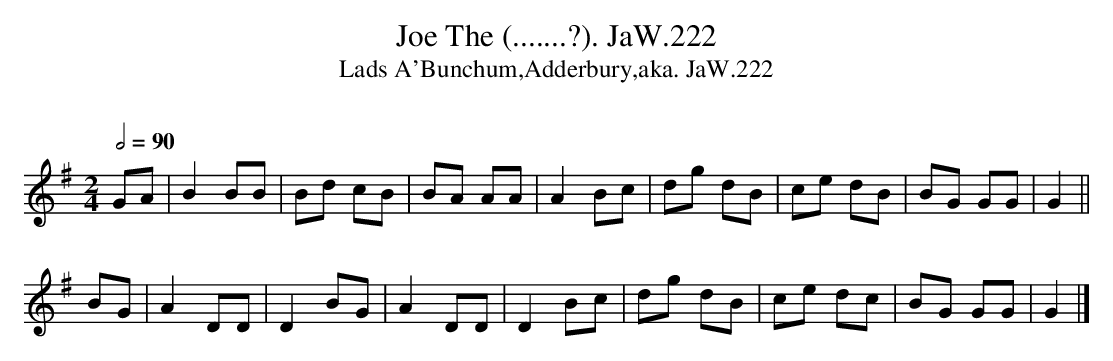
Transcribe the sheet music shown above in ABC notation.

X:1
T:Joe The (.......?). JaW.222
T:Lads A'Bunchum,Adderbury,aka. JaW.222
M:2/4
L:1/8
Q:1/2=90
O:
K:G
GA|B2BB|Bd cB|BA AA|A2 Bc|dg dB|ce dB|BG GG|G2||
BG|A2DD|D2 BG|A2DD|D2Bc|dg dB|ce dc|BG GG|G2|]
